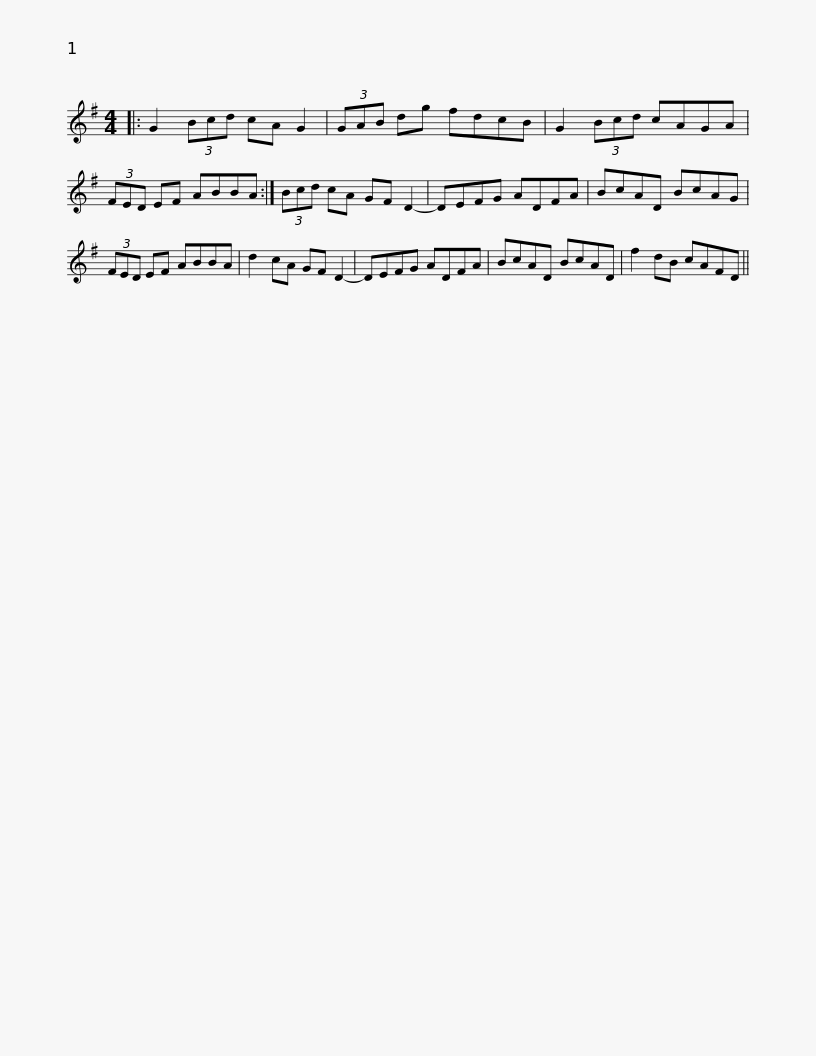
X:1
L:1/8
M:4/4
I:linebreak $
K:G
V:1 treble
V:1
|: G2 (3Bcd cA G2 | (3GAB dg fdcB | G2 (3Bcd cAGA | (3FED EF ABBA :| (3Bcd cA GF D2- |$ %5
 DEFG ADFA | BcAD BcAG | (3FED EF ABBA | d2 cA GF D2- | DEFG ADFA | %10
 BcAD BcAD |$ f2 dB cAFD || %12
